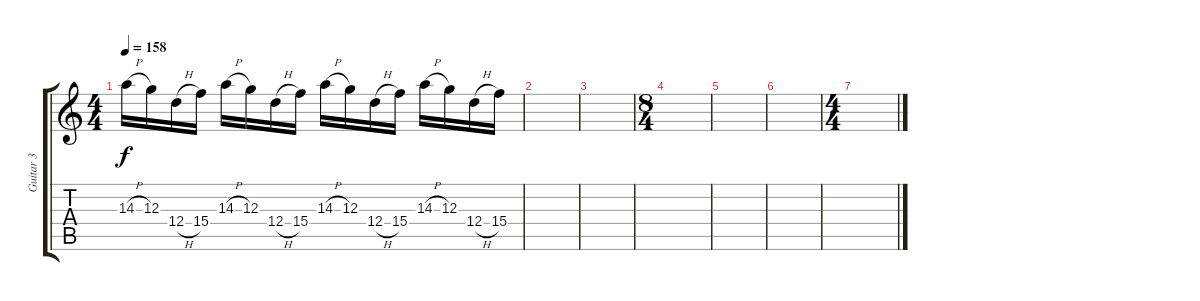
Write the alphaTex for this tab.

\track ("Guitar 3" "Guitar 3") {instrument distortionguitar}
\staff {score tabs}
\tuning (E4 B3 G3 D3 A2 D2) {hide}
\ts (4 4)
\tempo 158
\clef g2
\ks c
14.3{h}.16{dy f} 12.3.16 12.4{h}.16 15.4.16 14.3{h}.16 12.3.16 12.4{h}.16 15.4.16 14.3{h}.16 12.3.16 12.4{h}.16 15.4.16 14.3{h}.16 12.3.16 12.4{h}.16 15.4.16 |
|
|
\ts (8 4)
|
|
|
\ts (4 4)
